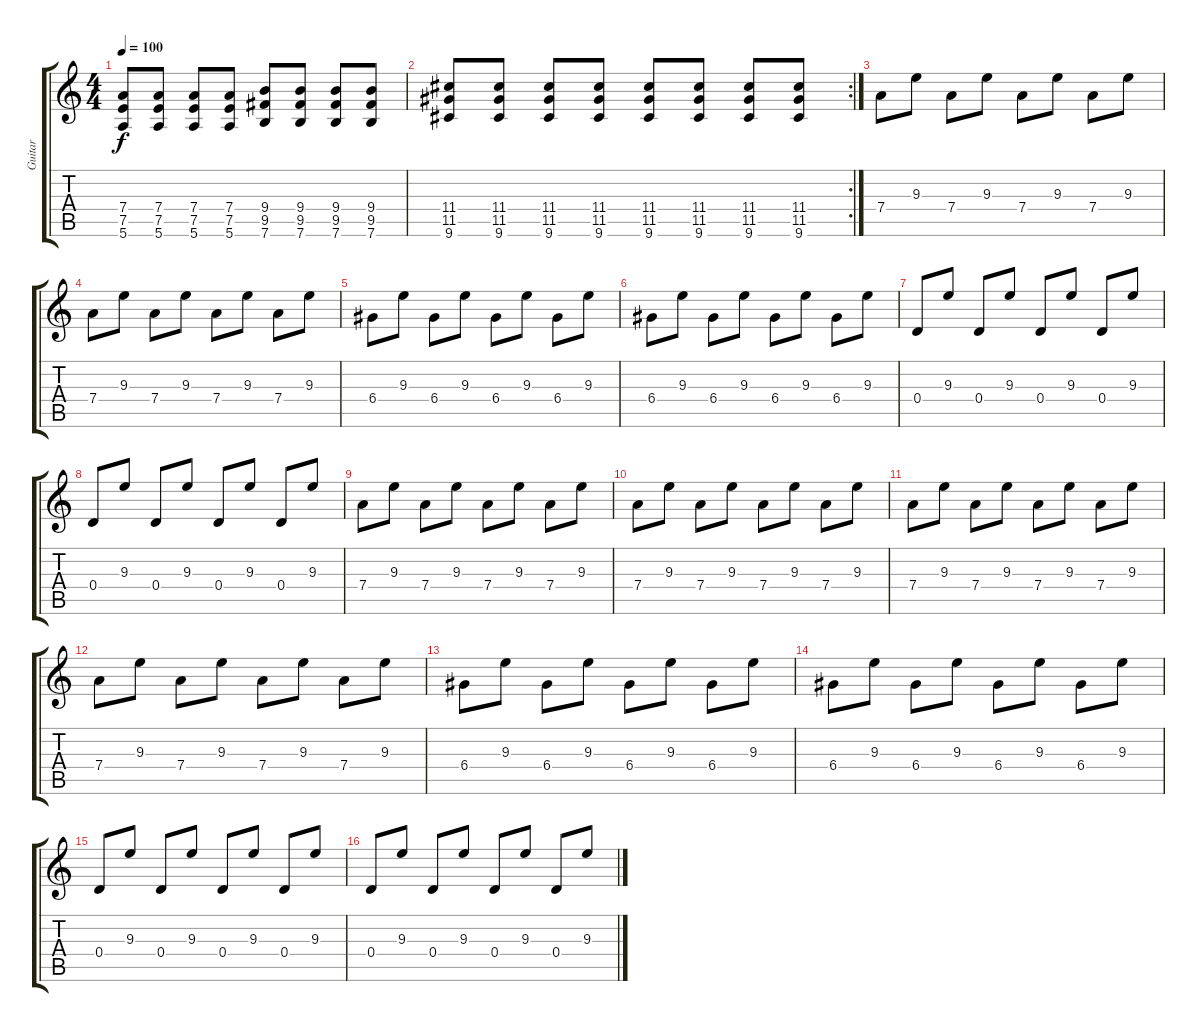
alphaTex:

\track ("Guitar" "Guitar") {instrument electricguitarclean}
\staff {score tabs}
\tuning (E4 B3 G3 D3 A2 E2) {hide}
\ts (4 4)
\tempo 100
\clef g2
\ks c
(7.4 7.5 5.6).8{dy f} (7.4 7.5 5.6).8 (7.4 7.5 5.6).8 (7.4 7.5 5.6).8 (9.4 9.5 7.6).8 (9.4 9.5 7.6).8 (9.4 9.5 7.6).8 (9.4 9.5 7.6).8 |
\rc 2
(11.4 11.5 9.6).8 (11.4 11.5 9.6).8 (11.4 11.5 9.6).8 (11.4 11.5 9.6).8 (11.4 11.5 9.6).8 (11.4 11.5 9.6).8 (11.4 11.5 9.6).8 (11.4 11.5 9.6).8 |
7.4.8 9.3.8 7.4.8 9.3.8 7.4.8 9.3.8 7.4.8 9.3.8 |
7.4.8 9.3.8 7.4.8 9.3.8 7.4.8 9.3.8 7.4.8 9.3.8 |
6.4.8 9.3.8 6.4.8 9.3.8 6.4.8 9.3.8 6.4.8 9.3.8 |
6.4.8 9.3.8 6.4.8 9.3.8 6.4.8 9.3.8 6.4.8 9.3.8 |
0.4.8 9.3.8 0.4.8 9.3.8 0.4.8 9.3.8 0.4.8 9.3.8 |
0.4.8 9.3.8 0.4.8 9.3.8 0.4.8 9.3.8 0.4.8 9.3.8 |
7.4.8 9.3.8 7.4.8 9.3.8 7.4.8 9.3.8 7.4.8 9.3.8 |
7.4.8 9.3.8 7.4.8 9.3.8 7.4.8 9.3.8 7.4.8 9.3.8 |
7.4.8 9.3.8 7.4.8 9.3.8 7.4.8 9.3.8 7.4.8 9.3.8 |
7.4.8 9.3.8 7.4.8 9.3.8 7.4.8 9.3.8 7.4.8 9.3.8 |
6.4.8 9.3.8 6.4.8 9.3.8 6.4.8 9.3.8 6.4.8 9.3.8 |
6.4.8 9.3.8 6.4.8 9.3.8 6.4.8 9.3.8 6.4.8 9.3.8 |
0.4.8 9.3.8 0.4.8 9.3.8 0.4.8 9.3.8 0.4.8 9.3.8 |
0.4.8 9.3.8 0.4.8 9.3.8 0.4.8 9.3.8 0.4.8 9.3.8
